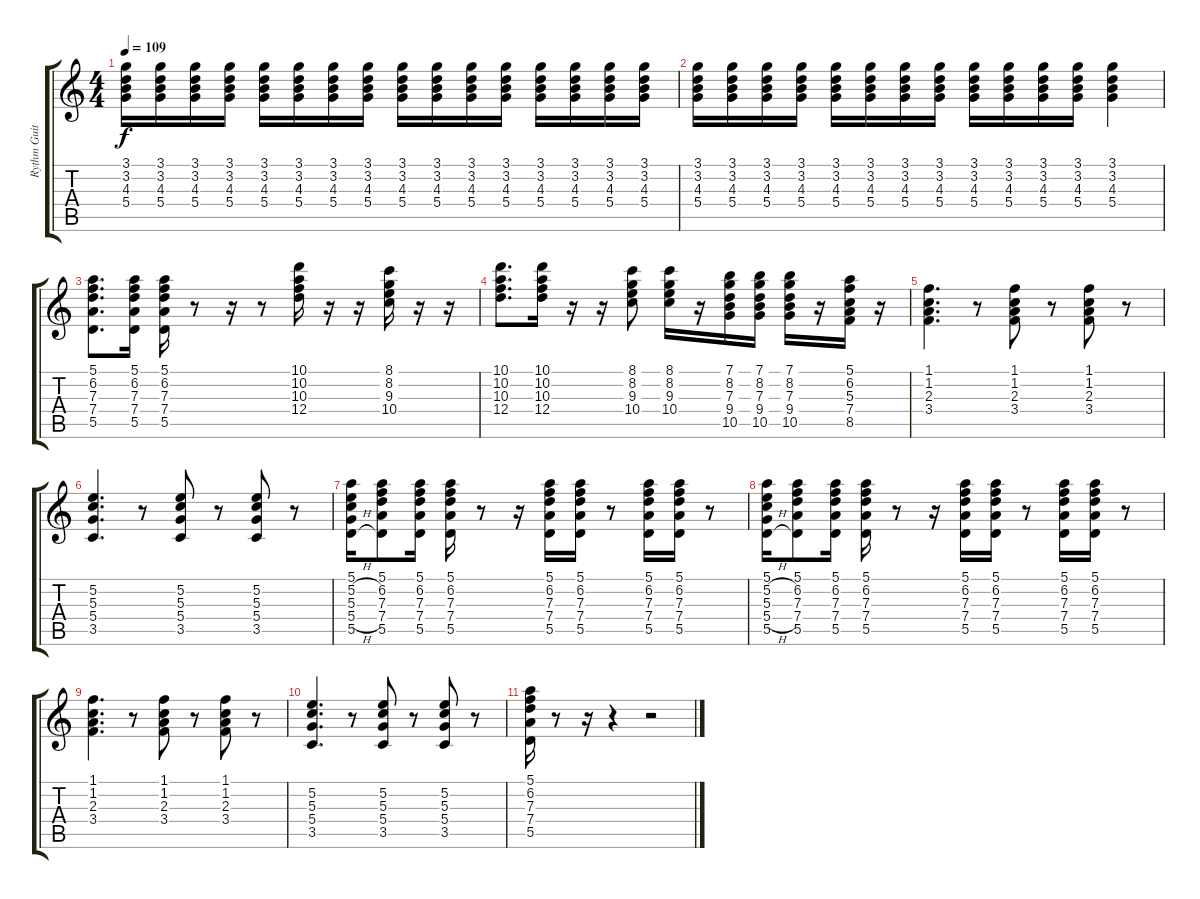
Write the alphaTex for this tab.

\track ("Rythm Guitar 1" "Rythm Guit") {instrument electricguitarclean}
\staff {score tabs}
\tuning (E4 B3 G3 D3 A2 E2) {hide}
\ts (4 4)
\tempo 109
\clef g2
\ks c
(3.1 3.2 4.3 5.4).16{dy f} (3.1 3.2 4.3 5.4).16 (3.1 3.2 4.3 5.4).16 (3.1 3.2 4.3 5.4).16 (3.1 3.2 4.3 5.4).16 (3.1 3.2 4.3 5.4).16 (3.1 3.2 4.3 5.4).16 (3.1 3.2 4.3 5.4).16 (3.1 3.2 4.3 5.4).16 (3.1 3.2 4.3 5.4).16 (3.1 3.2 4.3 5.4).16 (3.1 3.2 4.3 5.4).16 (3.1 3.2 4.3 5.4).16 (3.1 3.2 4.3 5.4).16 (3.1 3.2 4.3 5.4).16 (3.1 3.2 4.3 5.4).16 |
(3.1 3.2 4.3 5.4).16 (3.1 3.2 4.3 5.4).16 (3.1 3.2 4.3 5.4).16 (3.1 3.2 4.3 5.4).16 (3.1 3.2 4.3 5.4).16 (3.1 3.2 4.3 5.4).16 (3.1 3.2 4.3 5.4).16 (3.1 3.2 4.3 5.4).16 (3.1 3.2 4.3 5.4).16 (3.1 3.2 4.3 5.4).16 (3.1 3.2 4.3 5.4).16 (3.1 3.2 4.3 5.4).16 (3.1 3.2 4.3 5.4).4 |
(5.1 6.2 7.3 7.4 5.5).8{d} (5.1 6.2 7.3 7.4 5.5).16 (5.1 6.2 7.3 7.4 5.5).16 r.8 r.16 r.8 (10.1 10.2 10.3 12.4).16 r.16 r.16 (8.1 8.2 9.3 10.4).16 r.16 r.16 |
(10.1 10.2 10.3 12.4).8{d} (10.1 10.2 10.3 12.4).16 r.16 r.16 (8.1 8.2 9.3 10.4).8 (8.1 8.2 9.3 10.4).16 r.16 (7.1 8.2 7.3 9.4 10.5).16 (7.1 8.2 7.3 9.4 10.5).16 (7.1 8.2 7.3 9.4 10.5).16 r.16 (5.1 6.2 5.3 7.4 8.5).16 r.16 |
(1.1 1.2 2.3 3.4).4{d} r.8 (1.1 1.2 2.3 3.4).8 r.8 (1.1 1.2 2.3 3.4).8 r.8 |
(5.2 5.3 5.4 3.5).4{d} r.8 (5.2 5.3 5.4 3.5).8 r.8 (5.2 5.3 5.4 3.5).8 r.8 |
(5.1 5.2{h} 5.3{h} 5.4{h} 5.5{h}).16 (5.1 6.2 7.3 7.4 5.5).8 (5.1 6.2 7.3 7.4 5.5).16 (5.1 6.2 7.3 7.4 5.5).16 r.8 r.16 (5.1 6.2 7.3 7.4 5.5).16 (5.1 6.2 7.3 7.4 5.5).16 r.8 (5.1 6.2 7.3 7.4 5.5).16 (5.1 6.2 7.3 7.4 5.5).16 r.8 |
(5.1 5.2{h} 5.3{h} 5.4{h} 5.5{h}).16 (5.1 6.2 7.3 7.4 5.5).8 (5.1 6.2 7.3 7.4 5.5).16 (5.1 6.2 7.3 7.4 5.5).16 r.8 r.16 (5.1 6.2 7.3 7.4 5.5).16 (5.1 6.2 7.3 7.4 5.5).16 r.8 (5.1 6.2 7.3 7.4 5.5).16 (5.1 6.2 7.3 7.4 5.5).16 r.8 |
(1.1 1.2 2.3 3.4).4{d} r.8 (1.1 1.2 2.3 3.4).8 r.8 (1.1 1.2 2.3 3.4).8 r.8 |
(5.2 5.3 5.4 3.5).4{d} r.8 (5.2 5.3 5.4 3.5).8 r.8 (5.2 5.3 5.4 3.5).8 r.8 |
(5.1 6.2 7.3 7.4 5.5).16 r.8 r.16 r.4 r.2
